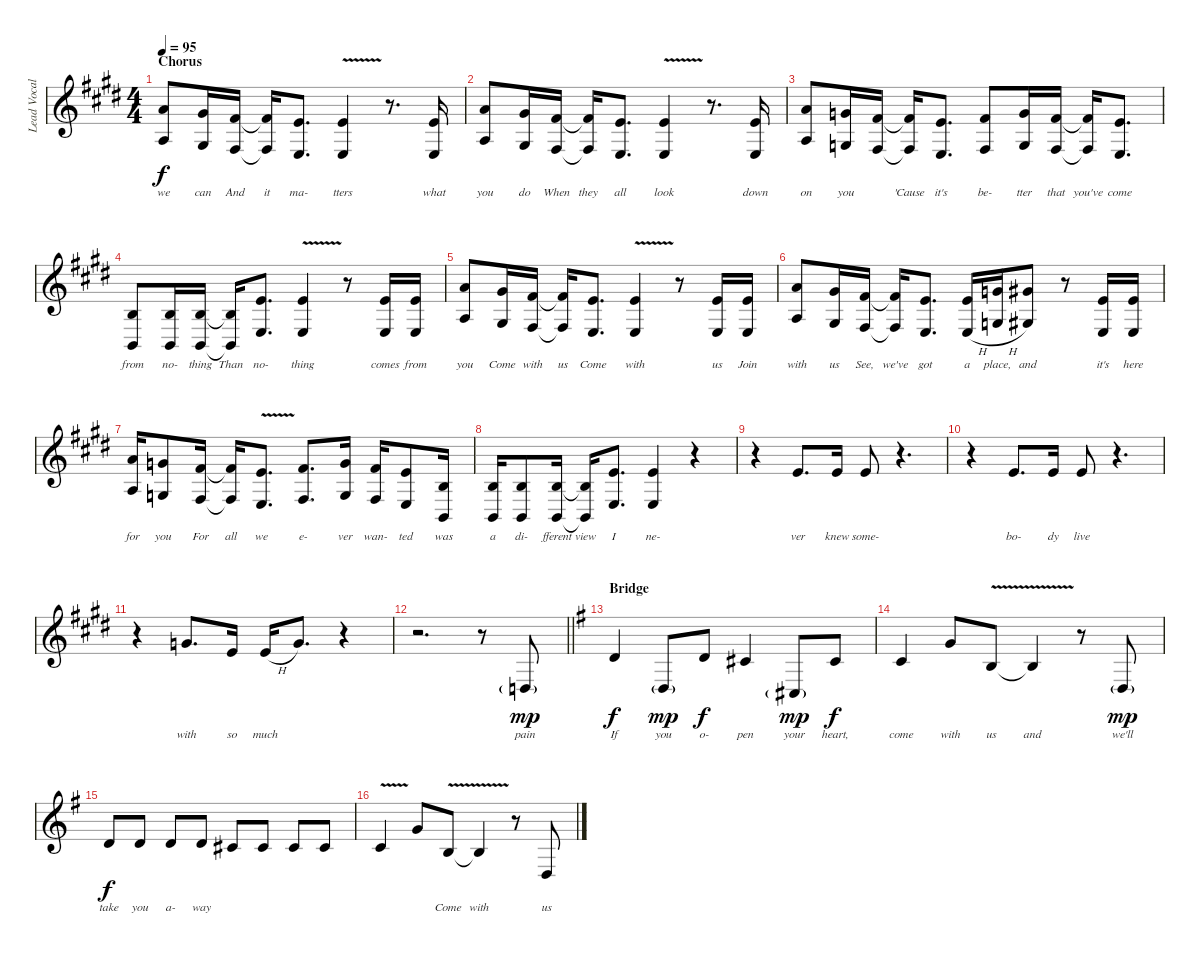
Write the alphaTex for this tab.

\track ("Lead Vocals" "Lead Vocal") {instrument voiceoohs}
\staff {score}
\tuning (E4 B3 G3 D3 A2 E2) {hide}
\ts (4 4)
\section ("" "Chorus")
\tempo 95
\clef g2
\ks e
(5.1 2.3).8{lyrics (0 "we") lyrics (1 "") lyrics (2 "") lyrics (3 "") lyrics (4 "") dy f} (4.1 1.3).16{lyrics (0 "can") lyrics (1 "") lyrics (2 "") lyrics (3 "") lyrics (4 "")} (2.1 4.4).16{lyrics (0 "And") lyrics (1 "") lyrics (2 "") lyrics (3 "") lyrics (4 "")} (2.1{t} 4.4{t}).16{lyrics (0 "it") lyrics (1 "") lyrics (2 "") lyrics (3 "") lyrics (4 "")} (0.1 2.4).8{d lyrics (0 "ma-") lyrics (1 "") lyrics (2 "") lyrics (3 "") lyrics (4 "")} (0.1{v} 2.4).4{lyrics (0 "tters") lyrics (1 "") lyrics (2 "") lyrics (3 "") lyrics (4 "")} r.8{d} (0.1 2.4).16{lyrics (0 "what") lyrics (1 "") lyrics (2 "") lyrics (3 "") lyrics (4 "")} |
(5.1 2.3).8{lyrics (0 "you") lyrics (1 "") lyrics (2 "") lyrics (3 "") lyrics (4 "")} (4.1 1.3).16{lyrics (0 "do") lyrics (1 "") lyrics (2 "") lyrics (3 "") lyrics (4 "")} (2.1 4.4).16{lyrics (0 "When") lyrics (1 "") lyrics (2 "") lyrics (3 "") lyrics (4 "")} (2.1{t} 4.4{t}).16{lyrics (0 "they") lyrics (1 "") lyrics (2 "") lyrics (3 "") lyrics (4 "")} (0.1 2.4).8{d lyrics (0 "all") lyrics (1 "") lyrics (2 "") lyrics (3 "") lyrics (4 "")} (0.1{v} 2.4).4{lyrics (0 "look") lyrics (1 "") lyrics (2 "") lyrics (3 "") lyrics (4 "")} r.8{d} (0.1 2.4).16{lyrics (0 "down") lyrics (1 "") lyrics (2 "") lyrics (3 "") lyrics (4 "")} |
(5.1 2.3).8{lyrics (0 "on") lyrics (1 "") lyrics (2 "") lyrics (3 "") lyrics (4 "")} (3.1 0.3).16{lyrics (0 "you") lyrics (1 "") lyrics (2 "") lyrics (3 "") lyrics (4 "")} (2.1 4.4).16{lyrics (0 "") lyrics (1 "") lyrics (2 "") lyrics (3 "") lyrics (4 "")} (2.1{t} 4.4{t}).16{lyrics (0 "'Cause") lyrics (1 "") lyrics (2 "") lyrics (3 "") lyrics (4 "")} (0.1 2.4).8{d lyrics (0 "it's") lyrics (1 "") lyrics (2 "") lyrics (3 "") lyrics (4 "")} (2.1 4.4).8{lyrics (0 "be-") lyrics (1 "") lyrics (2 "") lyrics (3 "") lyrics (4 "")} (3.1 0.3).16{lyrics (0 "tter") lyrics (1 "") lyrics (2 "") lyrics (3 "") lyrics (4 "")} (2.1 4.4).16{lyrics (0 "that") lyrics (1 "") lyrics (2 "") lyrics (3 "") lyrics (4 "")} (2.1{t} 4.4{t}).16{lyrics (0 "you've") lyrics (1 "") lyrics (2 "") lyrics (3 "") lyrics (4 "")} (0.1 2.4).8{d lyrics (0 "come") lyrics (1 "") lyrics (2 "") lyrics (3 "") lyrics (4 "")} |
(0.2 2.5).8{lyrics (0 "from") lyrics (1 "") lyrics (2 "") lyrics (3 "") lyrics (4 "")} (0.2 2.5).16{lyrics (0 "no-") lyrics (1 "") lyrics (2 "") lyrics (3 "") lyrics (4 "")} (0.2 2.5).16{lyrics (0 "thing") lyrics (1 "") lyrics (2 "") lyrics (3 "") lyrics (4 "")} (0.2{t} 2.5{t}).16{lyrics (0 "Than") lyrics (1 "") lyrics (2 "") lyrics (3 "") lyrics (4 "")} (0.1 2.4).8{d lyrics (0 "no-") lyrics (1 "") lyrics (2 "") lyrics (3 "") lyrics (4 "")} (0.1{v} 2.4).4{lyrics (0 "thing") lyrics (1 "") lyrics (2 "") lyrics (3 "") lyrics (4 "")} r.8 (0.1 2.4).16{lyrics (0 "comes") lyrics (1 "") lyrics (2 "") lyrics (3 "") lyrics (4 "")} (0.1 2.4).16{lyrics (0 "from") lyrics (1 "") lyrics (2 "") lyrics (3 "") lyrics (4 "")} |
(5.1 2.3).8{lyrics (0 "you") lyrics (1 "") lyrics (2 "") lyrics (3 "") lyrics (4 "")} (4.1 1.3).16{lyrics (0 "Come") lyrics (1 "") lyrics (2 "") lyrics (3 "") lyrics (4 "")} (2.1 4.4).16{lyrics (0 "with") lyrics (1 "") lyrics (2 "") lyrics (3 "") lyrics (4 "")} (2.1{t} 4.4{t}).16{lyrics (0 "us") lyrics (1 "") lyrics (2 "") lyrics (3 "") lyrics (4 "")} (0.1 2.4).8{d lyrics (0 "Come") lyrics (1 "") lyrics (2 "") lyrics (3 "") lyrics (4 "")} (0.1{v} 2.4).4{lyrics (0 "with") lyrics (1 "") lyrics (2 "") lyrics (3 "") lyrics (4 "")} r.8 (0.1 2.4).16{lyrics (0 "us") lyrics (1 "") lyrics (2 "") lyrics (3 "") lyrics (4 "")} (0.1 2.4).16{lyrics (0 "Join") lyrics (1 "") lyrics (2 "") lyrics (3 "") lyrics (4 "")} |
(5.1 2.3).8{lyrics (0 "with") lyrics (1 "") lyrics (2 "") lyrics (3 "") lyrics (4 "")} (4.1 1.3).16{lyrics (0 "us") lyrics (1 "") lyrics (2 "") lyrics (3 "") lyrics (4 "")} (2.1 4.4).16{lyrics (0 "See,") lyrics (1 "") lyrics (2 "") lyrics (3 "") lyrics (4 "")} (2.1{t} 4.4{t}).16{lyrics (0 "we've") lyrics (1 "") lyrics (2 "") lyrics (3 "") lyrics (4 "")} (0.1 2.4).8{d lyrics (0 "got") lyrics (1 "") lyrics (2 "") lyrics (3 "") lyrics (4 "")} (0.1{h} 2.4{h}).16{lyrics (0 "a") lyrics (1 "") lyrics (2 "") lyrics (3 "") lyrics (4 "")} (3.1{h} 5.4{h}).16{lyrics (0 "place,") lyrics (1 "") lyrics (2 "") lyrics (3 "") lyrics (4 "")} (4.1 6.4).8{lyrics (0 "and") lyrics (1 "") lyrics (2 "") lyrics (3 "") lyrics (4 "")} r.8 (0.1 2.4).16{lyrics (0 "it's") lyrics (1 "") lyrics (2 "") lyrics (3 "") lyrics (4 "")} (0.1 2.4).16{lyrics (0 "here") lyrics (1 "") lyrics (2 "") lyrics (3 "") lyrics (4 "")} |
(5.1 2.3).16{lyrics (0 "for") lyrics (1 "") lyrics (2 "") lyrics (3 "") lyrics (4 "")} (3.1 0.3).8{lyrics (0 "you") lyrics (1 "") lyrics (2 "") lyrics (3 "") lyrics (4 "")} (2.1 4.4).16{lyrics (0 "For") lyrics (1 "") lyrics (2 "") lyrics (3 "") lyrics (4 "")} (2.1{t} 4.4{t}).16{lyrics (0 "all") lyrics (1 "") lyrics (2 "") lyrics (3 "") lyrics (4 "")} (0.1{v} 2.4).8{d lyrics (0 "we") lyrics (1 "") lyrics (2 "") lyrics (3 "") lyrics (4 "")} (2.1 4.4).8{d lyrics (0 "e-") lyrics (1 "") lyrics (2 "") lyrics (3 "") lyrics (4 "")} (3.1 5.4).16{lyrics (0 "ver") lyrics (1 "") lyrics (2 "") lyrics (3 "") lyrics (4 "")} (2.1 4.4).16{lyrics (0 "wan-") lyrics (1 "") lyrics (2 "") lyrics (3 "") lyrics (4 "")} (0.1 2.4).8{lyrics (0 "ted") lyrics (1 "") lyrics (2 "") lyrics (3 "") lyrics (4 "")} (0.2 2.5).16{lyrics (0 "was") lyrics (1 "") lyrics (2 "") lyrics (3 "") lyrics (4 "")} |
(0.2 2.5).16{lyrics (0 "a") lyrics (1 "") lyrics (2 "") lyrics (3 "") lyrics (4 "")} (0.2 2.5).8{lyrics (0 "di-") lyrics (1 "") lyrics (2 "") lyrics (3 "") lyrics (4 "")} (0.2 2.5).16{lyrics (0 "fferent") lyrics (1 "") lyrics (2 "") lyrics (3 "") lyrics (4 "")} (0.2{t} 2.5{t}).16{lyrics (0 "view") lyrics (1 "") lyrics (2 "") lyrics (3 "") lyrics (4 "")} (0.1 2.4).8{d lyrics (0 "I") lyrics (1 "") lyrics (2 "") lyrics (3 "") lyrics (4 "")} (0.1 2.4).4{lyrics (0 "ne-") lyrics (1 "") lyrics (2 "") lyrics (3 "") lyrics (4 "")} r.4 |
r.4 5.2.8{d lyrics (0 "ver") lyrics (1 "") lyrics (2 "") lyrics (3 "") lyrics (4 "")} 5.2.16{lyrics (0 "knew") lyrics (1 "") lyrics (2 "") lyrics (3 "") lyrics (4 "")} 5.2.8{lyrics (0 "some-") lyrics (1 "") lyrics (2 "") lyrics (3 "") lyrics (4 "")} r.4{d} |
r.4 5.2.8{d lyrics (0 "bo-") lyrics (1 "") lyrics (2 "") lyrics (3 "") lyrics (4 "")} 5.2.16{lyrics (0 "dy") lyrics (1 "") lyrics (2 "") lyrics (3 "") lyrics (4 "")} 5.2.8{lyrics (0 "live") lyrics (1 "") lyrics (2 "") lyrics (3 "") lyrics (4 "")} r.4{d} |
r.4 3.1.8{d lyrics (0 "with") lyrics (1 "") lyrics (2 "") lyrics (3 "") lyrics (4 "")} 5.2.16{lyrics (0 "so") lyrics (1 "") lyrics (2 "") lyrics (3 "") lyrics (4 "")} 5.2{h}.16{lyrics (0 "much") lyrics (1 "") lyrics (2 "") lyrics (3 "") lyrics (4 "")} 8.2.8{d lyrics (0 "") lyrics (1 "") lyrics (2 "") lyrics (3 "") lyrics (4 "")} r.4 |
\barLineRight lightlight
r.2{d} r.8 0.4{g}.8{lyrics (0 "pain") lyrics (1 "") lyrics (2 "") lyrics (3 "") lyrics (4 "") dy mp} |
\section ("" "Bridge")
\ks eminor
3.2.4{lyrics (0 "If") lyrics (1 "") lyrics (2 "") lyrics (3 "") lyrics (4 "") dy f} 0.4{g}.8{lyrics (0 "you") lyrics (1 "") lyrics (2 "") lyrics (3 "") lyrics (4 "") dy mp} 3.2.8{lyrics (0 "o-") lyrics (1 "") lyrics (2 "") lyrics (3 "") lyrics (4 "") dy f} 2.2.4{lyrics (0 "pen") lyrics (1 "") lyrics (2 "") lyrics (3 "") lyrics (4 "")} 4.5{g}.8{lyrics (0 "your") lyrics (1 "") lyrics (2 "") lyrics (3 "") lyrics (4 "") dy mp} 2.2.8{lyrics (0 "heart,") lyrics (1 "") lyrics (2 "") lyrics (3 "") lyrics (4 "") dy f} |
1.2.4{lyrics (0 "come") lyrics (1 "") lyrics (2 "") lyrics (3 "") lyrics (4 "")} 3.1.8{lyrics (0 "with") lyrics (1 "") lyrics (2 "") lyrics (3 "") lyrics (4 "")} 0.2{v}.8{lyrics (0 "us") lyrics (1 "") lyrics (2 "") lyrics (3 "") lyrics (4 "")} 0.2{t}.4{lyrics (0 "and") lyrics (1 "") lyrics (2 "") lyrics (3 "") lyrics (4 "")} r.8 0.4{g}.8{lyrics (0 "we'll") lyrics (1 "") lyrics (2 "") lyrics (3 "") lyrics (4 "") dy mp} |
3.2.8{lyrics (0 "take") lyrics (1 "") lyrics (2 "") lyrics (3 "") lyrics (4 "") dy f} 3.2.8{lyrics (0 "you") lyrics (1 "") lyrics (2 "") lyrics (3 "") lyrics (4 "")} 3.2.8{lyrics (0 "a-") lyrics (1 "") lyrics (2 "") lyrics (3 "") lyrics (4 "")} 3.2.8{lyrics (0 "way") lyrics (1 "") lyrics (2 "") lyrics (3 "") lyrics (4 "")} 2.2.8{lyrics (0 "") lyrics (1 "") lyrics (2 "") lyrics (3 "") lyrics (4 "")} 2.2.8{lyrics (0 "") lyrics (1 "") lyrics (2 "") lyrics (3 "") lyrics (4 "")} 2.2.8{lyrics (0 "") lyrics (1 "") lyrics (2 "") lyrics (3 "") lyrics (4 "")} 2.2.8{lyrics (0 "") lyrics (1 "") lyrics (2 "") lyrics (3 "") lyrics (4 "")} |
1.2{v}.4{lyrics (0 "") lyrics (1 "") lyrics (2 "") lyrics (3 "") lyrics (4 "")} 3.1.8{lyrics (0 "") lyrics (1 "") lyrics (2 "") lyrics (3 "") lyrics (4 "")} 0.2{v}.8{lyrics (0 "Come") lyrics (1 "") lyrics (2 "") lyrics (3 "") lyrics (4 "")} 0.2{t}.4{lyrics (0 "with") lyrics (1 "") lyrics (2 "") lyrics (3 "") lyrics (4 "")} r.8 0.4.8{lyrics (0 "us") lyrics (1 "") lyrics (2 "") lyrics (3 "") lyrics (4 "")}
